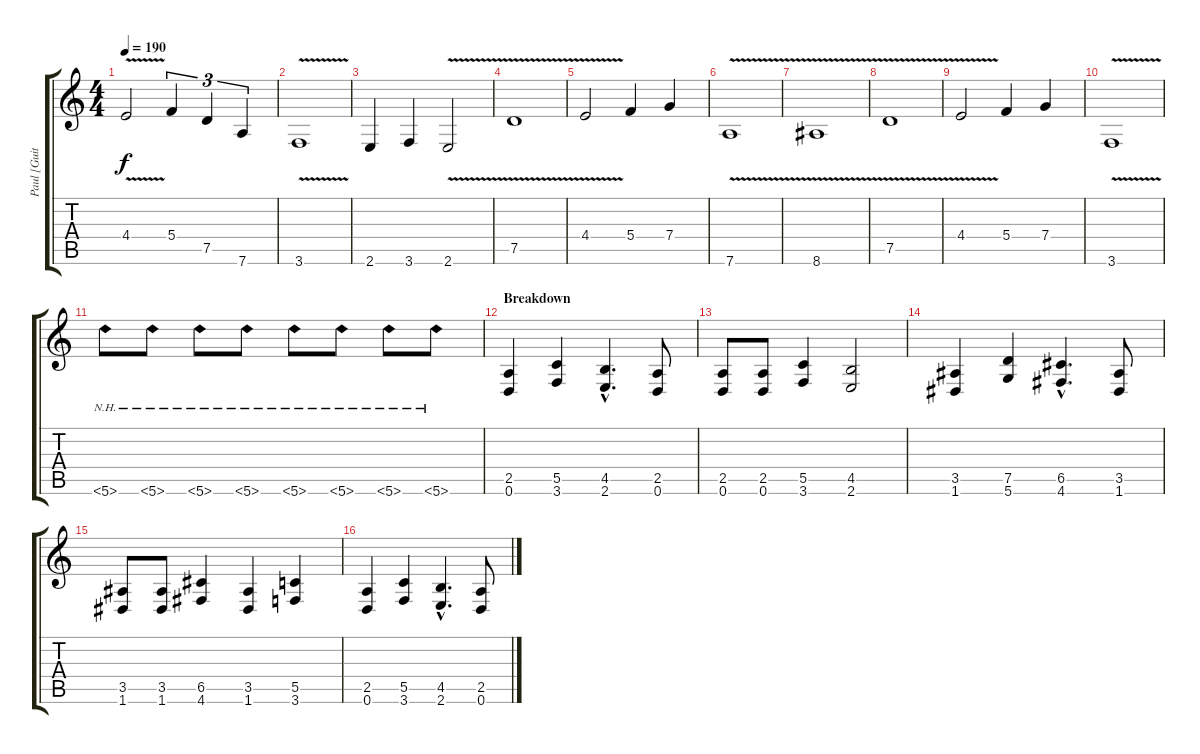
\track ("Paul [Guitar]" "Paul [Guit") {instrument distortionguitar}
\staff {score tabs}
\tuning (D4 A3 F3 C3 G2 D2) {hide}
\ts (4 4)
\tempo 190
\clef g2
\ks c
4.4{v}.2{dy f} 5.4.4{tu (3 2)} 7.5.4{tu (3 2)} 7.6.4{tu (3 2)} |
3.6{v}.1 |
2.6.4 3.6.4 2.6{v}.2 |
7.5{v}.1 |
4.4{v}.2 5.4.4 7.4.4 |
7.6{v}.1 |
8.6{v}.1 |
7.5{v}.1 |
4.4{v}.2 5.4.4 7.4.4 |
3.6{v}.1 |
5.6{nh}.8 5.6{nh}.8 5.6{nh}.8 5.6{nh}.8 5.6{nh}.8 5.6{nh}.8 5.6{nh}.8 5.6{nh}.8 |
\section ("" "Breakdown")
(2.5 0.6).4 (5.5 3.6).4 (4.5{hac} 2.6{hac}).4{d} (2.5 0.6).8 |
(2.5 0.6).8 (2.5 0.6).8 (5.5 3.6).4 (4.5 2.6).2 |
(3.5 1.6).4 (7.5 5.6).4 (6.5{hac} 4.6{hac}).4{d} (3.5 1.6).8 |
(3.5 1.6).8 (3.5 1.6).8 (6.5 4.6).4 (3.5 1.6).4 (5.5 3.6).4 |
(2.5 0.6).4 (5.5 3.6).4 (4.5{hac} 2.6{hac}).4{d} (2.5 0.6).8
